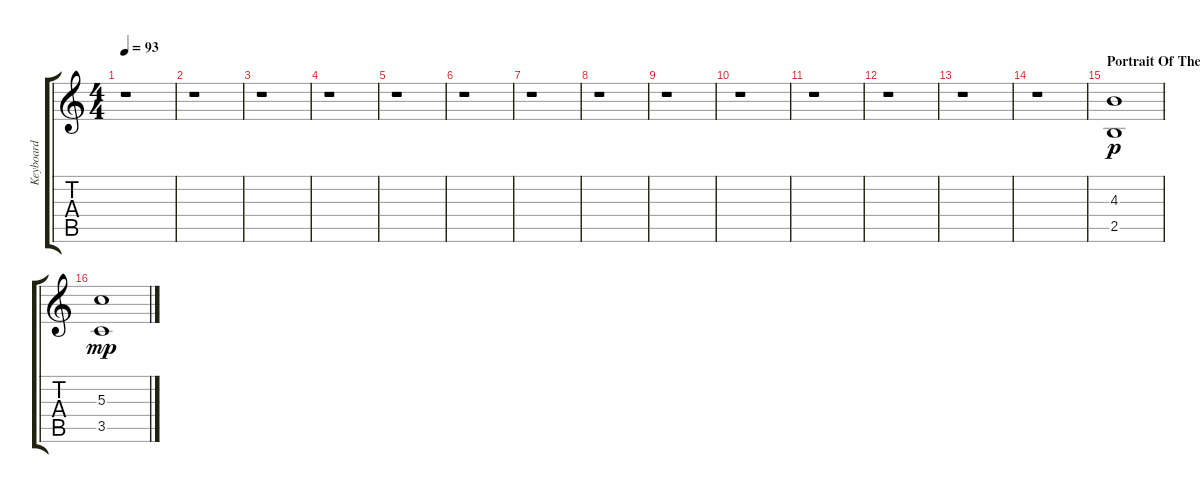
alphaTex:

\track ("Keyboard" "Keyboard") {instrument acousticgrandpiano}
\staff {score tabs}
\tuning (E5 B4 G4 D4 A3 D3) {hide}
\ts (4 4)
\tempo 93
\clef g2
\ks c
r.1{dy f} |
r.1 |
r.1 |
r.1 |
r.1 |
r.1 |
r.1 |
r.1 |
r.1 |
r.1 |
r.1 |
r.1 |
r.1 |
r.1 |
\section ("" "Portrait Of The Dead Countess")
(4.3 2.5).1{dy p instrument stringensemble1} |
(5.3 3.5).1{dy mp}
